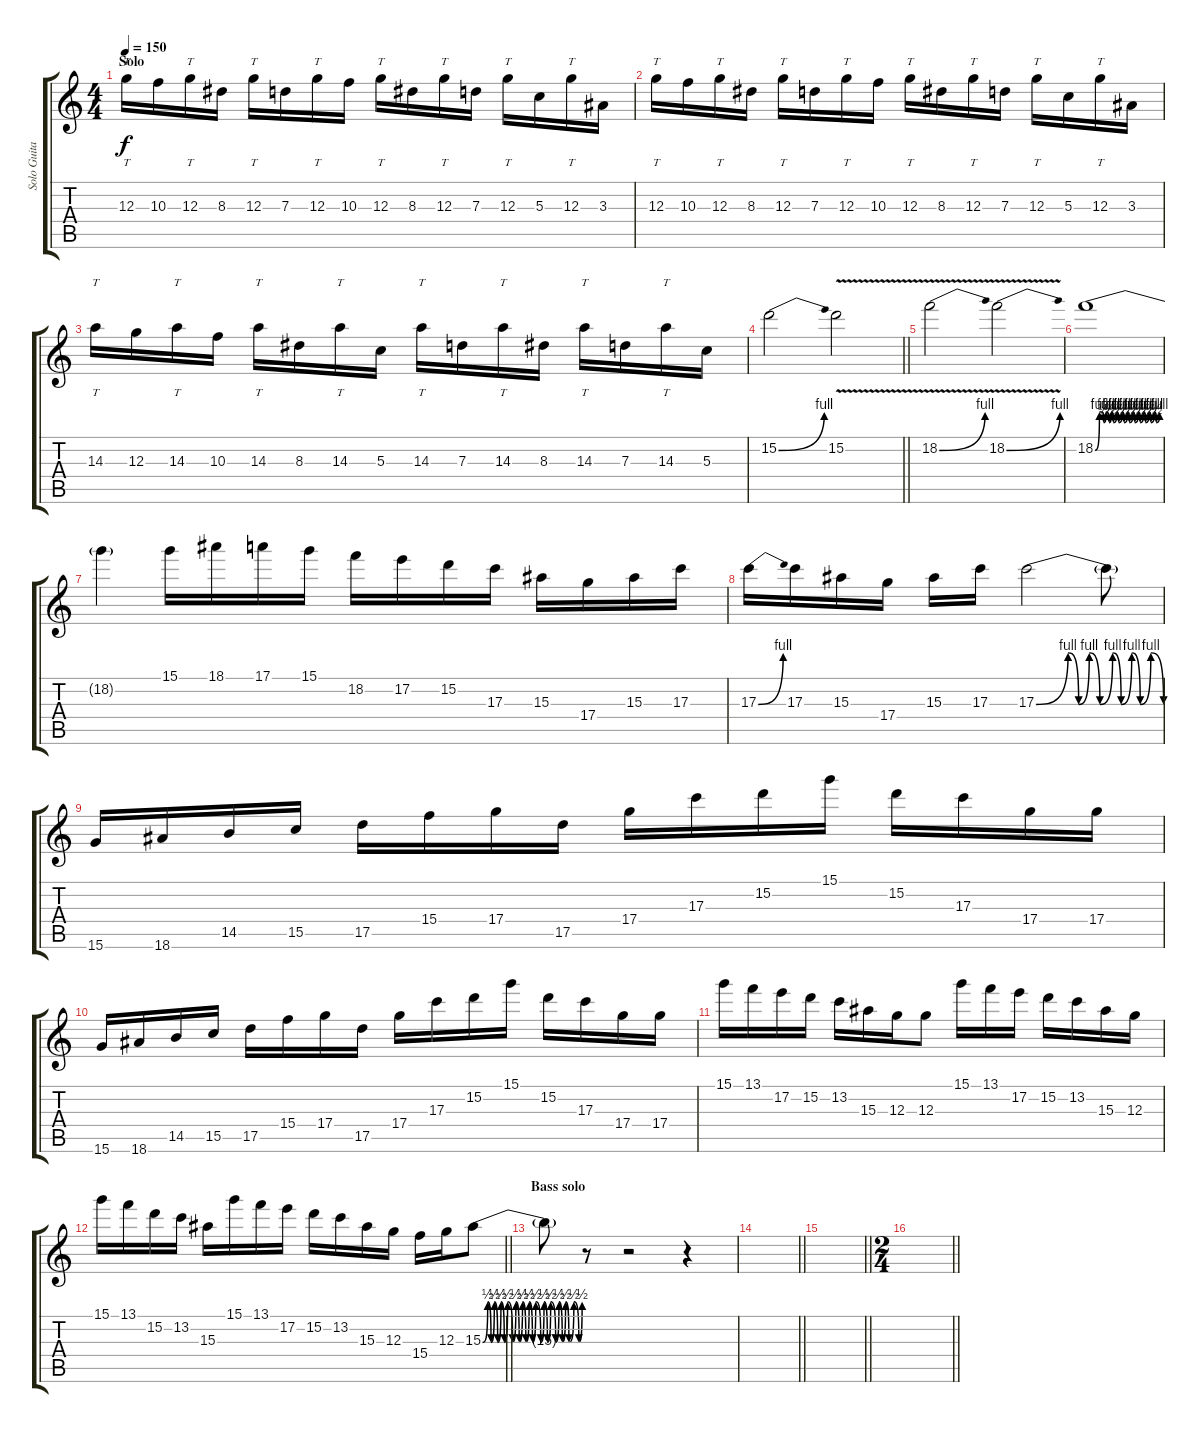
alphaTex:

\track ("Solo Guitar" "Solo Guita") {instrument overdrivenguitar}
\staff {score tabs}
\tuning (E4 B3 G3 D3 A2 E2) {hide}
\ts (4 4)
\section ("" "Solo")
\tempo 150
\clef g2
\ks c
12.3.16{tt dy f} 10.3.16 12.3.16{tt} 8.3.16 12.3.16{tt} 7.3.16 12.3.16{tt} 10.3.16 12.3.16{tt} 8.3.16 12.3.16{tt} 7.3.16 12.3.16{tt} 5.3.16 12.3.16{tt} 3.3.16 |
12.3.16{tt} 10.3.16 12.3.16{tt} 8.3.16 12.3.16{tt} 7.3.16 12.3.16{tt} 10.3.16 12.3.16{tt} 8.3.16 12.3.16{tt} 7.3.16 12.3.16{tt} 5.3.16 12.3.16{tt} 3.3.16 |
14.3.16{tt} 12.3.16 14.3.16{tt} 10.3.16 14.3.16{tt} 8.3.16 14.3.16{tt} 5.3.16 14.3.16{tt} 7.3.16 14.3.16{tt} 8.3.16 14.3.16{tt} 7.3.16 14.3.16{tt} 5.3.16 |
\barLineRight lightlight
15.2{be (bend 0 0 60 4)}.2 15.2{v}.2 |
18.2{be (bend 0 0 60 4) v}.2 18.2{be (bend 0 0 60 4) v}.2 |
18.2{be (custom 0 0 4 4 6 4 8 2 10 4 13 2 15 4 17 2 20 4 22 2 25 4 27 2 30 4 32 2 35 4 37 2 40 4 42 2 45 4 47 2 50 4 52 2 55 4 57 2 60 4)}.1 |
18.2{t}.4 15.1.16 18.1.16 17.1.16 15.1.16 18.2.16 17.2.16 15.2.16 17.3.16 15.3.16 17.4.16 15.3.16 17.3.16 |
17.3{be (bend 0 0 60 4)}.16 17.3.16 15.3.16 17.4.16 15.3.16 17.3.16 17.3{be (custom 0 0 15 4 20 0 25 4 30 0 36 4 40 0 45 4 49 0 54 4 60 0)}.2 17.3{t}.8 |
15.6.16 18.6.16 14.5.16 15.5.16 17.5.16 15.4.16 17.4.16 17.5.16 17.4.16 17.3.16 15.2.16 15.1.16 15.2.16 17.3.16 17.4.16 17.4.16 |
15.6.16 18.6.16 14.5.16 15.5.16 17.5.16 15.4.16 17.4.16 17.5.16 17.4.16 17.3.16 15.2.16 15.1.16 15.2.16 17.3.16 17.4.16 17.4.16 |
15.1.16 13.1.16 17.2.16 15.2.16 13.2.16 15.3.16 12.3.16 12.3.8 15.1.16 13.1.16 17.2.16 15.2.16 13.2.16 15.3.16 12.3.16 |
\barLineRight lightlight
15.1.16 13.1.16 15.2.16 13.2.16 15.3.16 15.1.16 13.1.16 17.2.16 15.2.16 13.2.16 15.3.16 12.3.16 15.4.16 12.3.16 15.3{be (custom 0 0 3 2 5 0 7 2 9 0 11 2 13 0 15 2 18 0 20 2 22 0 24 2 26 0 28 2 30 0 32 2 35 0 37 2 39 0 41 2 44 0 46 2 48 0 50 2 52 0 55 2 58 0 60 2)}.8 |
\section ("" "Bass solo")
15.3{t}.8 r.8 r.2 r.4 |
\barLineRight lightlight
|
\barLineRight lightlight
|
\ts (2 4)
\barLineRight lightlight
